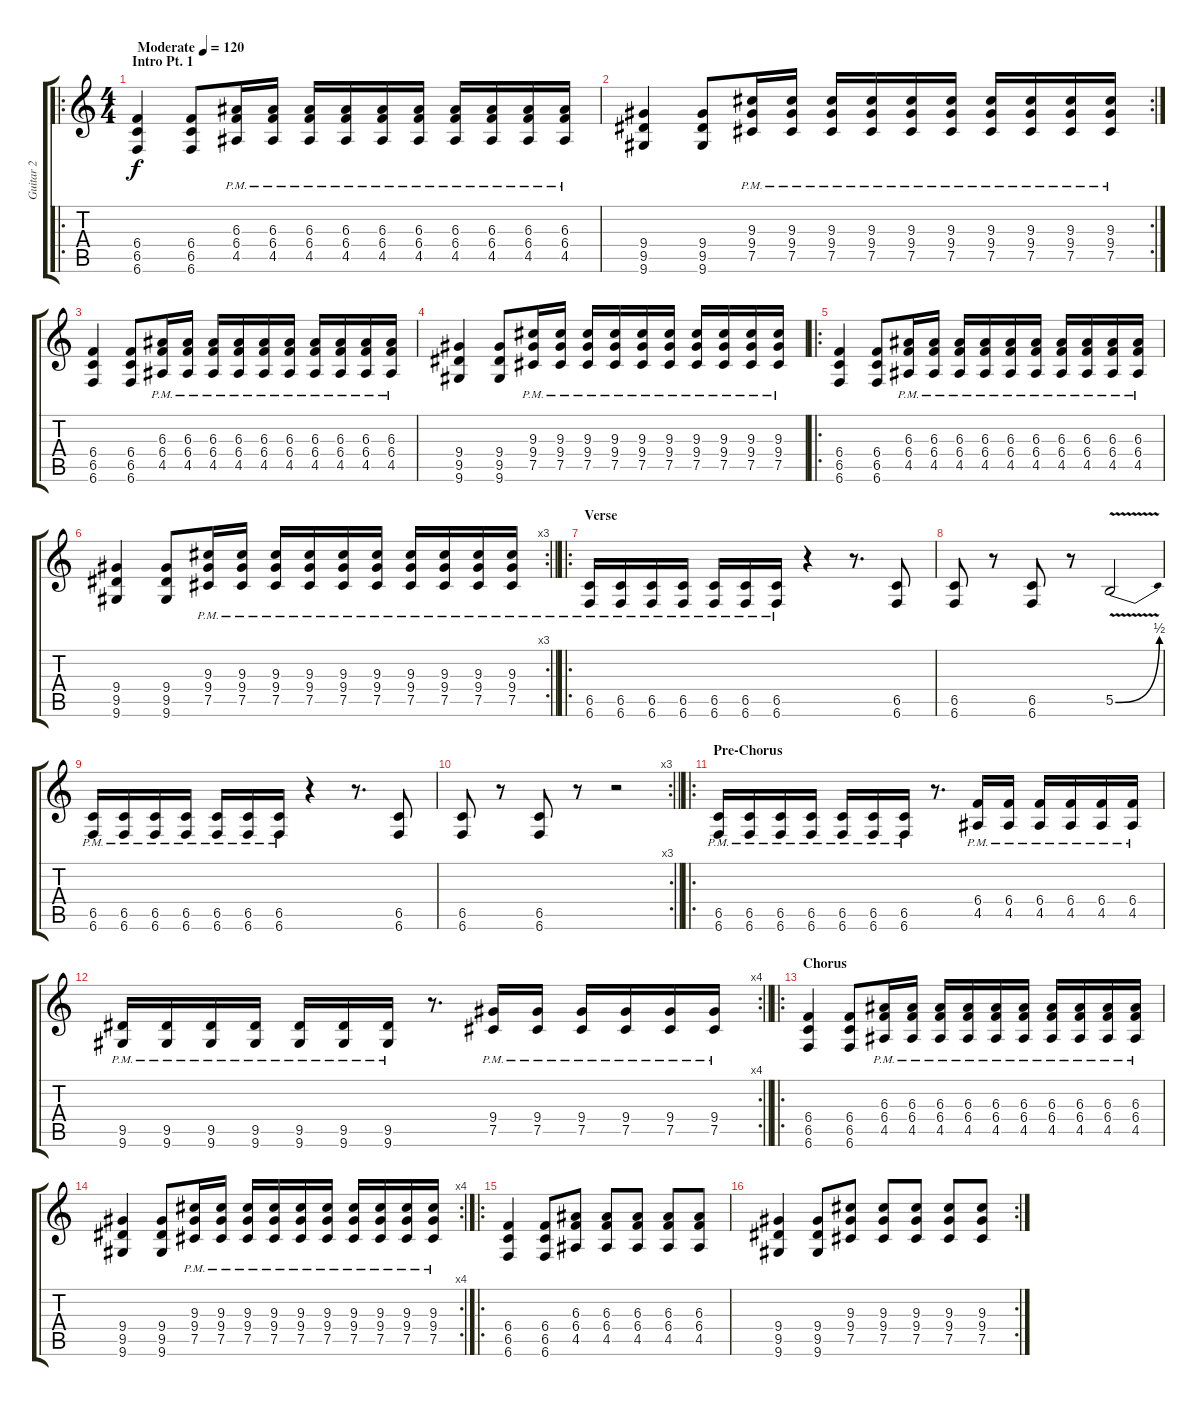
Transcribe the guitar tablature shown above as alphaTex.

\track ("Guitar 2" "Guitar 2") {instrument distortionguitar}
\staff {score tabs}
\tuning (Db4 Ab3 E3 B2 Gb2 B1) {hide}
\ro
\ts (4 4)
\section ("" "Intro Pt. 1")
\tempo (120 "Moderate")
\clef g2
\ks c
(6.4 6.5 6.6).4{dy f volume 10 instrument distortionguitar} (6.4 6.5 6.6).8 (6.3{pm} 6.4{pm} 4.5{pm}).16 (6.3{pm} 6.4{pm} 4.5{pm}).16 (6.3{pm} 6.4{pm} 4.5{pm}).16 (6.3{pm} 6.4{pm} 4.5{pm}).16 (6.3{pm} 6.4{pm} 4.5{pm}).16 (6.3{pm} 6.4{pm} 4.5{pm}).16 (6.3{pm} 6.4{pm} 4.5{pm}).16 (6.3{pm} 6.4{pm} 4.5{pm}).16 (6.3{pm} 6.4{pm} 4.5{pm}).16 (6.3{pm} 6.4{pm} 4.5{pm}).16 |
\rc 2
(9.4 9.5 9.6).4 (9.4 9.5 9.6).8 (9.3{pm} 9.4{pm} 7.5{pm}).16 (9.3{pm} 9.4{pm} 7.5{pm}).16 (9.3{pm} 9.4{pm} 7.5{pm}).16 (9.3{pm} 9.4{pm} 7.5{pm}).16 (9.3{pm} 9.4{pm} 7.5{pm}).16 (9.3{pm} 9.4{pm} 7.5{pm}).16 (9.3{pm} 9.4{pm} 7.5{pm}).16 (9.3{pm} 9.4{pm} 7.5{pm}).16 (9.3{pm} 9.4{pm} 7.5{pm}).16 (9.3{pm} 9.4{pm} 7.5{pm}).16 |
(6.4 6.5 6.6).4 (6.4 6.5 6.6).8 (6.3{pm} 6.4{pm} 4.5{pm}).16 (6.3{pm} 6.4{pm} 4.5{pm}).16 (6.3{pm} 6.4{pm} 4.5{pm}).16 (6.3{pm} 6.4{pm} 4.5{pm}).16 (6.3{pm} 6.4{pm} 4.5{pm}).16 (6.3{pm} 6.4{pm} 4.5{pm}).16 (6.3{pm} 6.4{pm} 4.5{pm}).16 (6.3{pm} 6.4{pm} 4.5{pm}).16 (6.3{pm} 6.4{pm} 4.5{pm}).16 (6.3{pm} 6.4{pm} 4.5{pm}).16 |
(9.4 9.5 9.6).4 (9.4 9.5 9.6).8 (9.3{pm} 9.4{pm} 7.5{pm}).16 (9.3{pm} 9.4{pm} 7.5{pm}).16 (9.3{pm} 9.4{pm} 7.5{pm}).16 (9.3{pm} 9.4{pm} 7.5{pm}).16 (9.3{pm} 9.4{pm} 7.5{pm}).16 (9.3{pm} 9.4{pm} 7.5{pm}).16 (9.3{pm} 9.4{pm} 7.5{pm}).16 (9.3{pm} 9.4{pm} 7.5{pm}).16 (9.3{pm} 9.4{pm} 7.5{pm}).16 (9.3{pm} 9.4{pm} 7.5{pm}).16 |
\ro
(6.4 6.5 6.6).4{volume 16} (6.4 6.5 6.6).8 (6.3{pm} 6.4{pm} 4.5{pm}).16 (6.3{pm} 6.4{pm} 4.5{pm}).16 (6.3{pm} 6.4{pm} 4.5{pm}).16 (6.3{pm} 6.4{pm} 4.5{pm}).16 (6.3{pm} 6.4{pm} 4.5{pm}).16 (6.3{pm} 6.4{pm} 4.5{pm}).16 (6.3{pm} 6.4{pm} 4.5{pm}).16 (6.3{pm} 6.4{pm} 4.5{pm}).16 (6.3{pm} 6.4{pm} 4.5{pm}).16 (6.3{pm} 6.4{pm} 4.5{pm}).16 |
\rc 3
\barLineRight lightlight
(9.4 9.5 9.6).4 (9.4 9.5 9.6).8 (9.3{pm} 9.4{pm} 7.5{pm}).16 (9.3{pm} 9.4{pm} 7.5{pm}).16 (9.3{pm} 9.4{pm} 7.5{pm}).16 (9.3{pm} 9.4{pm} 7.5{pm}).16 (9.3{pm} 9.4{pm} 7.5{pm}).16 (9.3{pm} 9.4{pm} 7.5{pm}).16 (9.3{pm} 9.4{pm} 7.5{pm}).16 (9.3{pm} 9.4{pm} 7.5{pm}).16 (9.3{pm} 9.4{pm} 7.5{pm}).16 (9.3{pm} 9.4{pm} 7.5{pm}).16 |
\ro
\section ("" "Verse")
(6.5{pm} 6.6{pm}).16 (6.5{pm} 6.6{pm}).16 (6.5{pm} 6.6{pm}).16 (6.5{pm} 6.6{pm}).16 (6.5{pm} 6.6{pm}).16 (6.5{pm} 6.6{pm}).16 (6.5{pm} 6.6{pm}).16 r.4 r.8{d} (6.5 6.6).8 |
(6.5 6.6).8 r.8 (6.5 6.6).8 r.8 5.5{be (bend 0 0 60 2) v}.2 |
(6.5{pm} 6.6{pm}).16 (6.5{pm} 6.6{pm}).16 (6.5{pm} 6.6{pm}).16 (6.5{pm} 6.6{pm}).16 (6.5{pm} 6.6{pm}).16 (6.5{pm} 6.6{pm}).16 (6.5{pm} 6.6{pm}).16 r.4 r.8{d} (6.5 6.6).8 |
\rc 3
\barLineRight lightlight
(6.5 6.6).8 r.8 (6.5 6.6).8 r.8 r.2 |
\ro
\section ("" "Pre-Chorus")
(6.5{pm} 6.6{pm}).16 (6.5{pm} 6.6{pm}).16 (6.5{pm} 6.6{pm}).16 (6.5{pm} 6.6{pm}).16 (6.5{pm} 6.6{pm}).16 (6.5{pm} 6.6{pm}).16 (6.5{pm} 6.6{pm}).16 r.8{d} (6.4{pm} 4.5{pm}).16 (6.4{pm} 4.5{pm}).16 (6.4{pm} 4.5{pm}).16 (6.4{pm} 4.5{pm}).16 (6.4{pm} 4.5{pm}).16 (6.4{pm} 4.5{pm}).16 |
\rc 4
\barLineRight lightlight
(9.5{pm} 9.6{pm}).16 (9.5{pm} 9.6{pm}).16 (9.5{pm} 9.6{pm}).16 (9.5{pm} 9.6{pm}).16 (9.5{pm} 9.6{pm}).16 (9.5{pm} 9.6{pm}).16 (9.5{pm} 9.6{pm}).16 r.8{d} (9.4{pm} 7.5{pm}).16 (9.4{pm} 7.5{pm}).16 (9.4{pm} 7.5{pm}).16 (9.4{pm} 7.5{pm}).16 (9.4{pm} 7.5{pm}).16 (9.4{pm} 7.5{pm}).16 |
\ro
\section ("" "Chorus")
(6.4 6.5 6.6).4 (6.4 6.5 6.6).8 (6.3{pm} 6.4{pm} 4.5{pm}).16 (6.3{pm} 6.4{pm} 4.5{pm}).16 (6.3{pm} 6.4{pm} 4.5{pm}).16 (6.3{pm} 6.4{pm} 4.5{pm}).16 (6.3{pm} 6.4{pm} 4.5{pm}).16 (6.3{pm} 6.4{pm} 4.5{pm}).16 (6.3{pm} 6.4{pm} 4.5{pm}).16 (6.3{pm} 6.4{pm} 4.5{pm}).16 (6.3{pm} 6.4{pm} 4.5{pm}).16 (6.3{pm} 6.4{pm} 4.5{pm}).16 |
\rc 4
(9.4 9.5 9.6).4 (9.4 9.5 9.6).8 (9.3{pm} 9.4{pm} 7.5{pm}).16 (9.3{pm} 9.4{pm} 7.5{pm}).16 (9.3{pm} 9.4{pm} 7.5{pm}).16 (9.3{pm} 9.4{pm} 7.5{pm}).16 (9.3{pm} 9.4{pm} 7.5{pm}).16 (9.3{pm} 9.4{pm} 7.5{pm}).16 (9.3{pm} 9.4{pm} 7.5{pm}).16 (9.3{pm} 9.4{pm} 7.5{pm}).16 (9.3{pm} 9.4{pm} 7.5{pm}).16 (9.3{pm} 9.4{pm} 7.5{pm}).16 |
\ro
(6.4 6.5 6.6).4 (6.4 6.5 6.6).8 (6.3 6.4 4.5).8 (6.3 6.4 4.5).8 (6.3 6.4 4.5).8 (6.3 6.4 4.5).8 (6.3 6.4 4.5).8 |
\rc 2
(9.4 9.5 9.6).4 (9.4 9.5 9.6).8 (9.3 9.4 7.5).8 (9.3 9.4 7.5).8 (9.3 9.4 7.5).8 (9.3 9.4 7.5).8 (9.3 9.4 7.5).8
